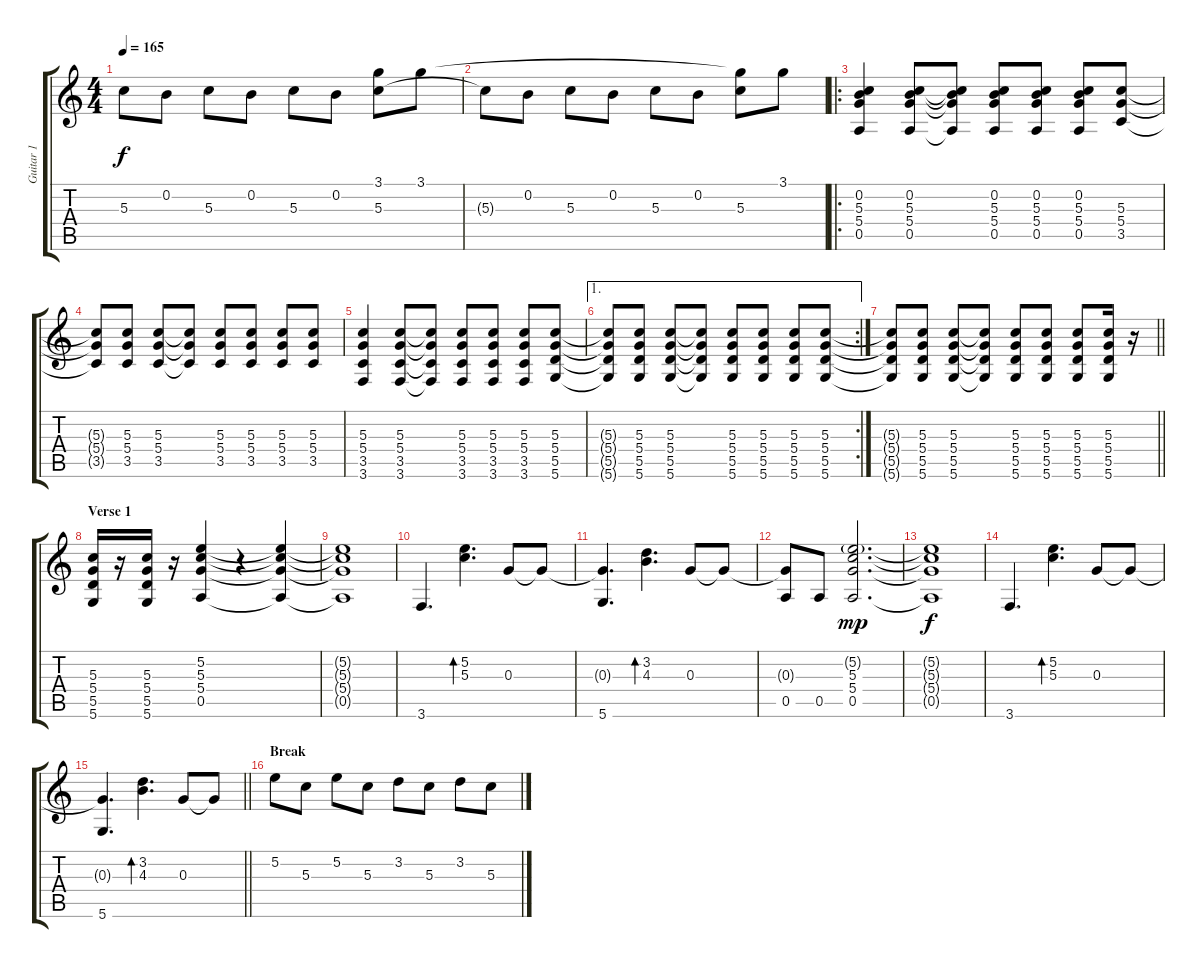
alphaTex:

\track ("Guitar 1" "Guitar 1") {instrument overdrivenguitar}
\staff {score tabs}
\tuning (E4 B3 G3 D3 A2 D2) {hide}
\ts (4 4)
\tempo 165
\clef g2
\ks c
5.3{t}.8{dy f} 0.2.8 5.3.8 0.2.8 5.3.8 0.2.8 (3.1{t} 5.3).8 3.1.8 |
5.3{t}.8 0.2.8 5.3.8 0.2.8 5.3.8 0.2.8 (3.1{t} 5.3).8 3.1.8 |
\ro
(0.2 5.3 5.4 0.5).4 (0.2 5.3 5.4 0.5).8 (0.2{t} 5.3{t} 5.4{t} 0.5{t}).8 (0.2 5.3 5.4 0.5).8 (0.2 5.3 5.4 0.5).8 (0.2 5.3 5.4 0.5).8 (5.3 5.4 3.5).8 |
(5.3{t} 5.4{t} 3.5{t}).8 (5.3 5.4 3.5).8 (5.3 5.4 3.5).8 (5.3{t} 5.4{t} 3.5{t}).8 (5.3 5.4 3.5).8 (5.3 5.4 3.5).8 (5.3 5.4 3.5).8 (5.3 5.4 3.5).8 |
(5.3 5.4 3.5 3.6).4 (5.3 5.4 3.5 3.6).8 (5.3{t} 5.4{t} 3.5{t} 3.6{t}).8 (5.3 5.4 3.5 3.6).8 (5.3 5.4 3.5 3.6).8 (5.3 5.4 3.5 3.6).8 (5.3 5.4 5.5 5.6).8 |
\ae 1
\rc 2
(5.3{t} 5.4{t} 5.5{t} 5.6{t}).8 (5.3 5.4 5.5 5.6).8 (5.3 5.4 5.5 5.6).8 (5.3{t} 5.4{t} 5.5{t} 5.6{t}).8 (5.3 5.4 5.5 5.6).8 (5.3 5.4 5.5 5.6).8 (5.3 5.4 5.5 5.6).8 (5.3 5.4 5.5 5.6).8 |
\barLineRight lightlight
(5.3{t} 5.4{t} 5.5{t} 5.6{t}).8 (5.3 5.4 5.5 5.6).8 (5.3 5.4 5.5 5.6).8 (5.3{t} 5.4{t} 5.5{t} 5.6{t}).8 (5.3 5.4 5.5 5.6).8 (5.3 5.4 5.5 5.6).8 (5.3 5.4 5.5 5.6).8 (5.3 5.4 5.5 5.6).16 r.16 |
\section ("" "Verse 1")
(5.3 5.4 5.5 5.6).16 r.16 (5.3 5.4 5.5 5.6).16 r.16 (5.2 5.3 5.4 0.5).4{volume 2} r.4 (5.2{t} 5.3{t} 5.4{t} 0.5{t}).4 |
(5.2{t} 5.3{t} 5.4{t} 0.5{t}).1 |
3.6.4{d volume 10} (5.2 5.3).4{d bd 60} 0.3.8 0.3{t}.8 |
(0.3{t} 5.6).4{d} (3.2 4.3).4{d bd 60} 0.3.8 0.3{t}.8 |
(0.3{t} 0.5).8 0.5.8 (5.2{g} 5.3 5.4 0.5).2{d dy mp volume 5} |
(5.2{t} 5.3{t} 5.4{t} 0.5{t}).1{dy f} |
3.6.4{d volume 10} (5.2 5.3).4{d bd 60} 0.3.8 0.3{t}.8 |
\barLineRight lightlight
(0.3{t} 5.6).4{d} (3.2 4.3).4{d bd 60} 0.3.8 0.3{t}.8 |
\section ("" "Break")
5.2.8{volume 11} 5.3.8 5.2.8 5.3.8 3.2.8 5.3.8 3.2.8 5.3.8
